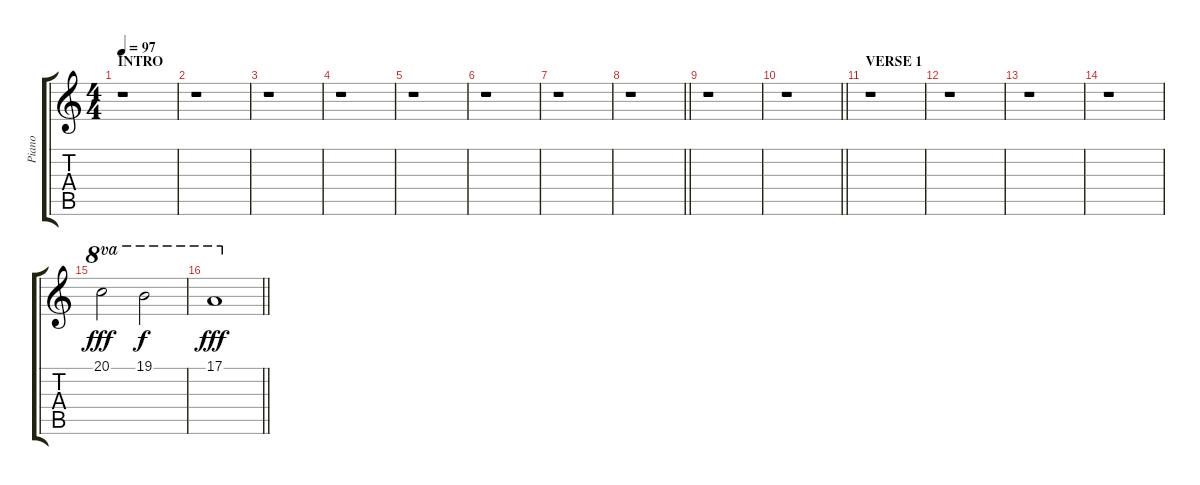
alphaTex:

\track ("Piano" "Piano") {instrument acousticgrandpiano}
\staff {score tabs}
\tuning (E4 B3 G3 D3 A2 E2) {hide}
\ts (4 4)
\section ("" "INTRO")
\tempo 97
\clef g2
\ks c
r.1{dy fff instrument acousticgrandpiano} |
r.1 |
r.1 |
r.1 |
r.1 |
r.1 |
r.1 |
\barLineRight lightlight
r.1 |
r.1 |
\barLineRight lightlight
r.1 |
\section ("" "VERSE 1")
r.1 |
r.1 |
r.1 |
r.1 |
20.1.2{ot 8va} 19.1.2{ot 8va dy f} |
\barLineRight lightlight
17.1.1{ot 8va dy fff}
